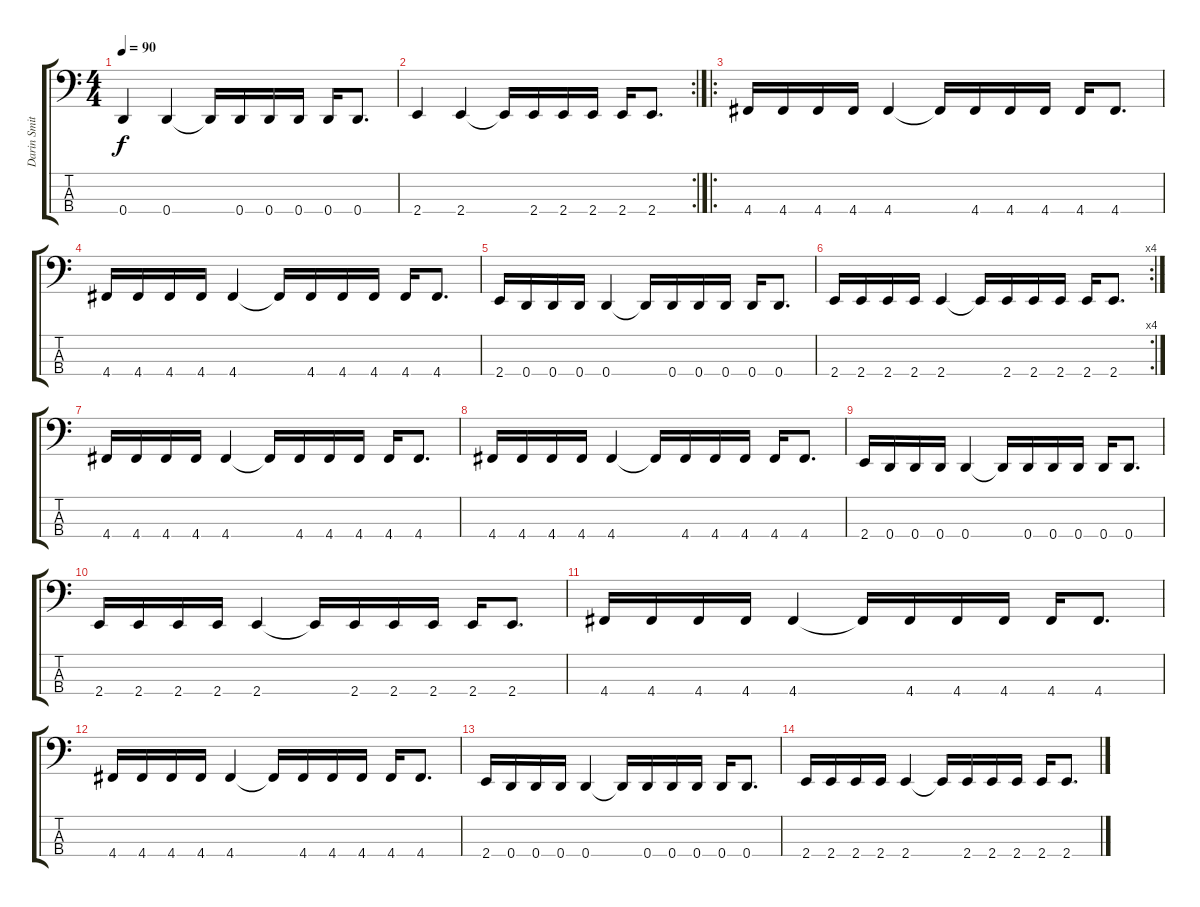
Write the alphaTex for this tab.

\track ("Darin Smith" "Darin Smit") {instrument electricbassfinger}
\staff {score tabs}
\tuning (F2 C2 G1 D1) {hide}
\ts (4 4)
\tempo 90
\clef f4
\ks c
0.4.4{dy f} 0.4.4 0.4{t}.16 0.4.16 0.4.16 0.4.16 0.4.16 0.4.8{d} |
\rc 2
2.4.4 2.4.4 2.4{t}.16 2.4.16 2.4.16 2.4.16 2.4.16 2.4.8{d} |
\ro
4.4.16 4.4.16 4.4.16 4.4.16 4.4.4 4.4{t}.16 4.4.16 4.4.16 4.4.16 4.4.16 4.4.8{d} |
4.4.16 4.4.16 4.4.16 4.4.16 4.4.4 4.4{t}.16 4.4.16 4.4.16 4.4.16 4.4.16 4.4.8{d} |
2.4.16 0.4.16 0.4.16 0.4.16 0.4.4 0.4{t}.16 0.4.16 0.4.16 0.4.16 0.4.16 0.4.8{d} |
\rc 4
2.4.16 2.4.16 2.4.16 2.4.16 2.4.4 2.4{t}.16 2.4.16 2.4.16 2.4.16 2.4.16 2.4.8{d} |
4.4.16 4.4.16 4.4.16 4.4.16 4.4.4 4.4{t}.16 4.4.16 4.4.16 4.4.16 4.4.16 4.4.8{d} |
4.4.16 4.4.16 4.4.16 4.4.16 4.4.4 4.4{t}.16 4.4.16 4.4.16 4.4.16 4.4.16 4.4.8{d} |
2.4.16 0.4.16 0.4.16 0.4.16 0.4.4 0.4{t}.16 0.4.16 0.4.16 0.4.16 0.4.16 0.4.8{d} |
2.4.16 2.4.16 2.4.16 2.4.16 2.4.4 2.4{t}.16 2.4.16 2.4.16 2.4.16 2.4.16 2.4.8{d} |
4.4.16 4.4.16 4.4.16 4.4.16 4.4.4 4.4{t}.16 4.4.16 4.4.16 4.4.16 4.4.16 4.4.8{d} |
4.4.16 4.4.16 4.4.16 4.4.16 4.4.4 4.4{t}.16 4.4.16 4.4.16 4.4.16 4.4.16 4.4.8{d} |
2.4.16 0.4.16 0.4.16 0.4.16 0.4.4 0.4{t}.16 0.4.16 0.4.16 0.4.16 0.4.16 0.4.8{d} |
2.4.16 2.4.16 2.4.16 2.4.16 2.4.4 2.4{t}.16 2.4.16 2.4.16 2.4.16 2.4.16 2.4.8{d}
